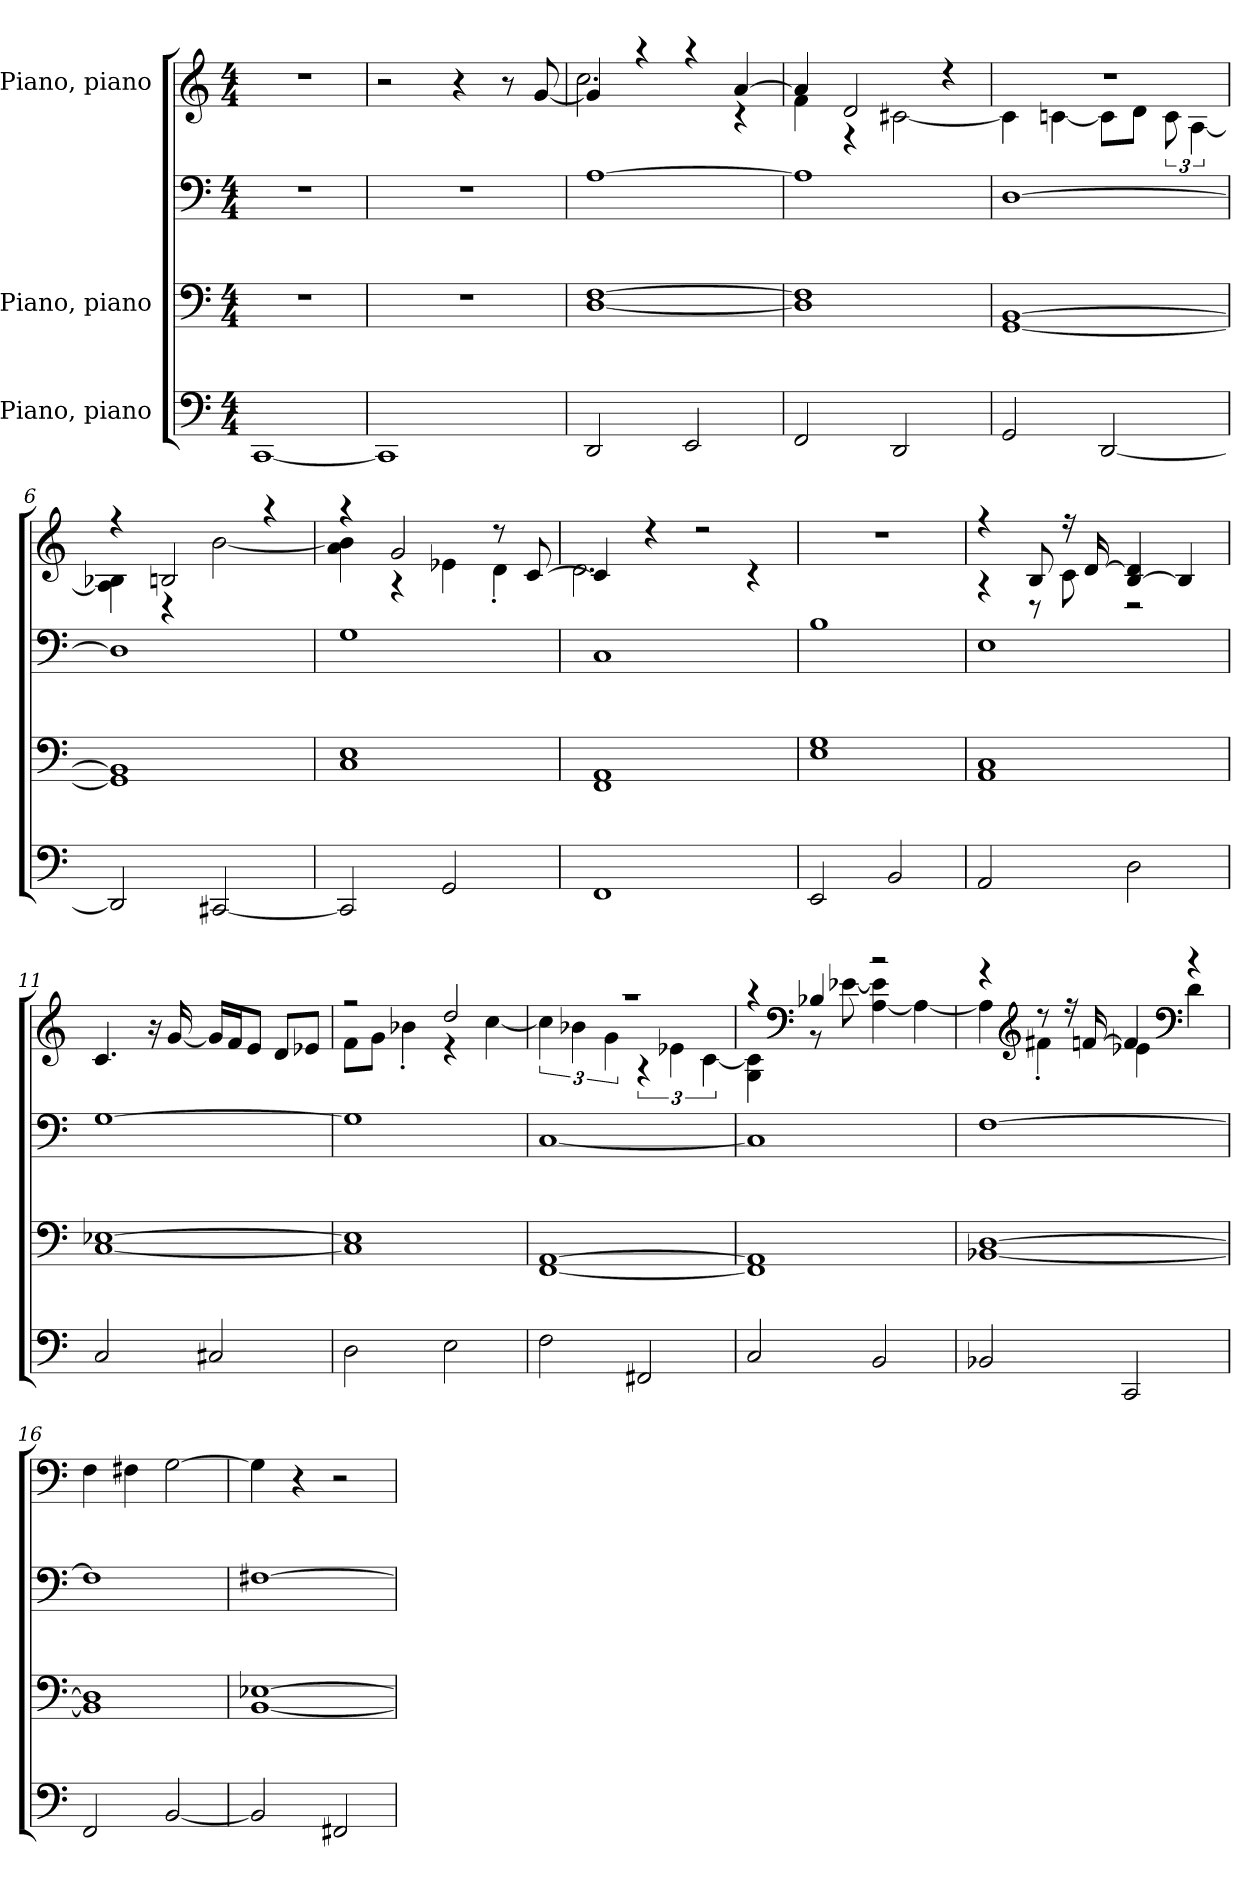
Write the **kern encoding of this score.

**kern	**kern	**kern	**kern
*part3	*part2	*part2	*part1
*staff4	*staff3	*staff2	*staff1
*I"Piano, piano	*I"Piano, piano	*	*I"Piano, piano
*clefF4	*clefF4	*clefF4	*clefG2
*k[]	*k[]	*k[]	*k[]
*M4/4	*M4/4	*M4/4	*M4/4
*MM195	*MM195	*MM195	*MM195
=1	=1	=1	=1
[1CC	1r	1r	1r
=2	=2	=2	=2
1CC]	1r	1r	2r
.	.	.	4r
.	.	.	8r
.	.	.	[8g/
=3	=3	=3	=3
*	*	*	*^
2DD/	[1D [1F	[1A	4g/]	2.cc\
.	.	.	4r	.
2EE/	.	.	4r	.
.	.	.	[4a/	4r
=4	=4	=4	=4	=4
2FF/	1D] 1F]	1A]	4a/]	4f\
.	.	.	2d/	4r
2DD/	.	.	.	[2c#X\
.	.	.	4r	.
=5	=5	=5	=5	=5
2GG/	[1GG [1BB	[1D	1r	4c#\]
.	.	.	.	[4cn\
[2DD/	.	.	.	8c\L]
.	.	.	.	8d\J
.	.	.	.	12c\
.	.	.	.	[6A\
=6	=6	=6	=6	=6
2DD/]	1GG] 1BB]	1D]	4r	4A\] 4B-X\
.	.	.	2Bn/	4r
[2CC#X/	.	.	.	[2b\
.	.	.	4r	.
!!LO:LB:g=z	!!
=7	=7	=7	=7	=7
2CC#/]	1C 1E	1G	4r	4a\ 4b\]
.	.	.	2g/	4r
2GG/	.	.	.	4e-X\
.	.	.	8r	4d'\
.	.	.	[8c/	.
=8	=8	=8	=8	=8
1FF	1FF 1AA	1C	4c/]	2.d\
.	.	.	4r	.
.	.	.	2r	.
.	.	.	.	4r
*	*	*	*v	*v
=9	=9	=9	=9
2EE/	1E 1G	1B	1r
2BB/	.	.	.
=10	=10	=10	=10
*	*	*	*^
2AA/	1AA 1C	1E	4r	4r
.	.	.	8B/	8r
.	.	.	16r	8c\
.	.	.	[16d/	.
2D\	.	.	[4B/ 4d/]	2r
.	.	.	4B/]	.
*	*	*	*v	*v
=11	=11	=11	=11
2C/	[1C [1E-X	[1G	4.c/
.	.	.	16r
.	.	.	[16g/
2C#X/	.	.	16g/LL]
.	.	.	16f/J
.	.	.	8e/J
.	.	.	8d/L
.	.	.	8e-X/J
=12	=12	=12	=12
*	*	*	*^
2D\	1C] 1E-]	1G]	2r	8f\L
.	.	.	.	8g\J
.	.	.	.	4b-X'\
2E\	.	.	2dd/	4r
.	.	.	.	[4cc\
!!LO:LB:g=z	!!
=13	=13	=13	=13	=13
2F\	[1FF [1AA	[1C	1r	6cc\]
.	.	.	.	6b-X\
.	.	.	.	6g\
2FF#X/	.	.	.	6r
.	.	.	.	6e-X\
.	.	.	.	[6c\
=14	=14	=14	=14	=14
2C/	1FF] 1AA]	1C]	4r	4G\ 4c\]
*	*	*	*clefF4	*
.	.	.	4B-X/	8r
.	.	.	.	[8e-X\
2BB/	.	.	2r	[4A\ 4e-\]
.	.	.	.	4A\_
=15	=15	=15	=15	=15
2BB-X/	[1BB-X [1D	[1F	4r	4A\]
*	*	*	*clefG2	*
.	.	.	8r	4f#X'\
.	.	.	16r	.
.	.	.	[16fn/	.
2CC/	.	.	4f/]	4e-X\
*	*	*	*clefF4	*
.	.	.	4r	4d\
*	*	*	*v	*v
=16	=16	=16	=16
2FF/	1BB-] 1D]	1F]	4F\
.	.	.	4F#X\
[2BB/	.	.	[2G\
=17	=17	=17	=17
2BB/]	[1BB [1E-X	[1F#X	4G\]
.	.	.	4r
2FF#X/	.	.	2r
=	=	=	=
*-	*-	*-	*-
